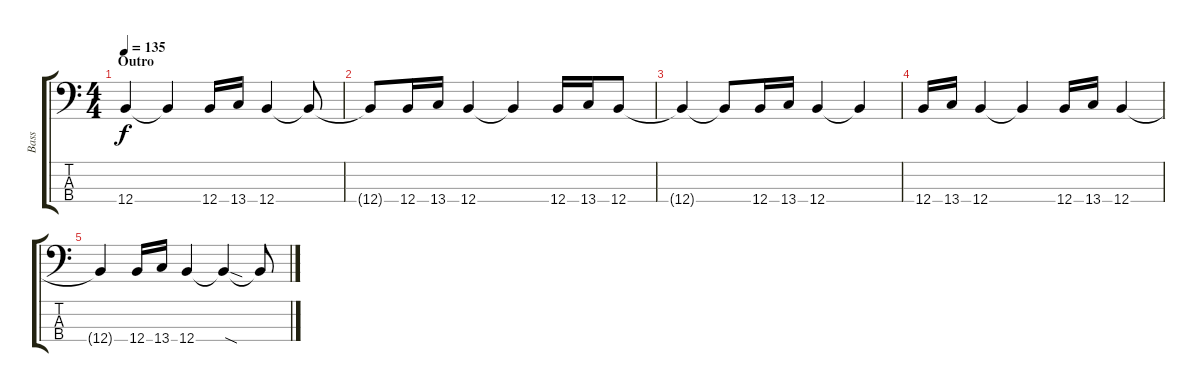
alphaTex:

\track ("Bass" "Bass") {instrument electricbassfinger}
\staff {score tabs}
\tuning (E2 B1 Gb1 B0) {hide}
\ts (4 4)
\section ("" "Outro")
\tempo 135
\clef f4
\ks c
12.4.4{dy f} 12.4{t}.4 12.4.16 13.4.16 12.4.4 12.4{t}.8 |
12.4{t}.8 12.4.16 13.4.16 12.4.4 12.4{t}.4 12.4.16 13.4.16 12.4.8 |
12.4{t}.4 12.4{t}.8 12.4.16 13.4.16 12.4.4 12.4{t}.4 |
12.4.16 13.4.16 12.4.4 12.4{t}.4 12.4.16 13.4.16 12.4.4 |
12.4{t}.4 12.4.16 13.4.16 12.4.4 12.4{sod t}.4 12.4{t}.8
